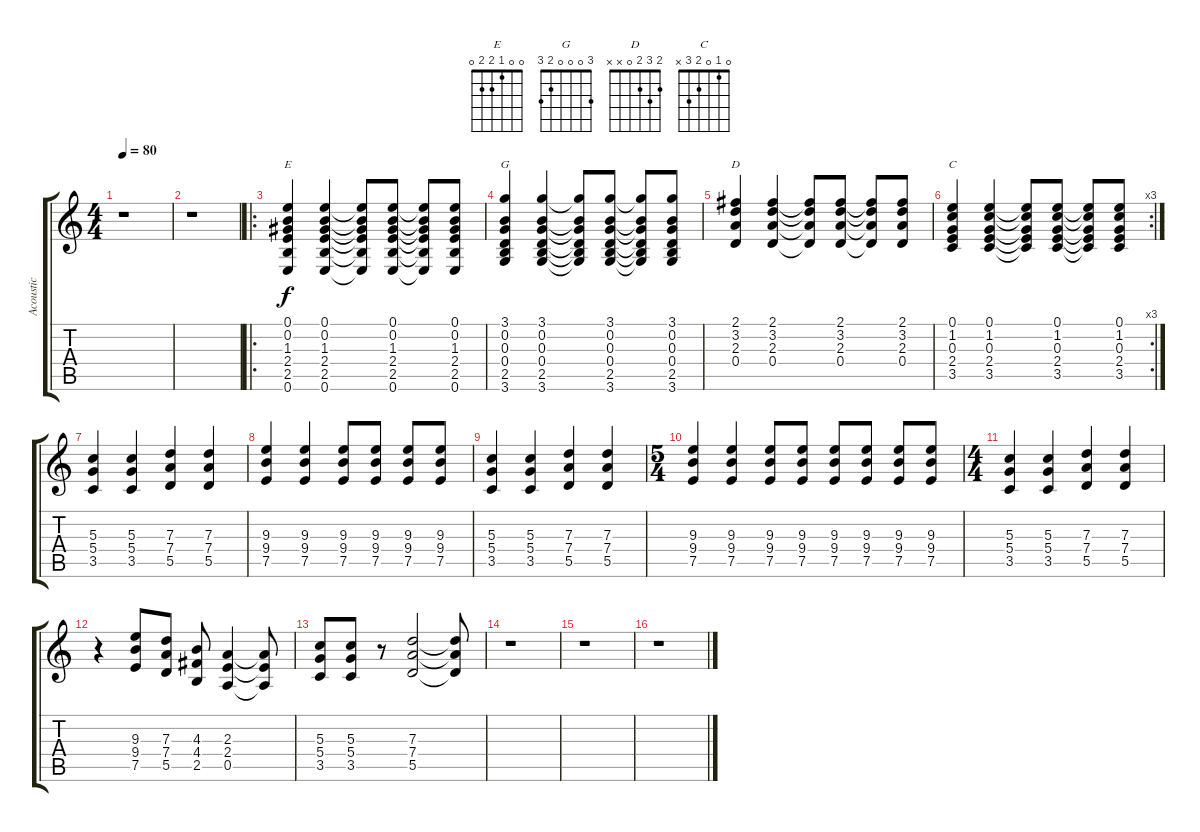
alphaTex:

\track ("Acoustic" "Acoustic") {instrument acousticguitarnylon}
\staff {score tabs}
\tuning (E4 B3 G3 D3 A2 E2) {hide}
\chord ("E" 0 0 1 2 2 0)
\chord ("G" 3 0 0 0 2 3)
\chord ("D" 2 3 2 0 x x)
\chord ("C" 0 1 0 2 3 x)
\ts (4 4)
\tempo 80
\clef g2
\ks c
r.1{dy f} |
r.1 |
\ro
(0.1 0.2 1.3 2.4 2.5 0.6).4{ch "E"} (0.1 0.2 1.3 2.4 2.5 0.6).4 (0.1{t} 0.2{t} 1.3{t} 2.4{t} 2.5{t} 0.6{t}).8 (0.1 0.2 1.3 2.4 2.5 0.6).8 (0.1{t} 0.2{t} 1.3{t} 2.4{t} 2.5{t} 0.6{t}).8 (0.1 0.2 1.3 2.4 2.5 0.6).8 |
(3.1 0.2 0.3 0.4 2.5 3.6).4{ch "G"} (3.1 0.2 0.3 0.4 2.5 3.6).4 (3.1{t} 0.2{t} 0.3{t} 0.4{t} 2.5{t} 3.6{t}).8 (3.1 0.2 0.3 0.4 2.5 3.6).8 (3.1{t} 0.2{t} 0.3{t} 0.4{t} 2.5{t} 3.6{t}).8 (3.1 0.2 0.3 0.4 2.5 3.6).8 |
(2.1 3.2 2.3 0.4).4{ch "D"} (2.1 3.2 2.3 0.4).4 (2.1{t} 3.2{t} 2.3{t} 0.4{t}).8 (2.1 3.2 2.3 0.4).8 (2.1{t} 3.2{t} 2.3{t} 0.4{t}).8 (2.1 3.2 2.3 0.4).8 |
\rc 3
(0.1 1.2 0.3 2.4 3.5).4{ch "C"} (0.1 1.2 0.3 2.4 3.5).4 (0.1{t} 1.2{t} 0.3{t} 2.4{t} 3.5{t}).8 (0.1 1.2 0.3 2.4 3.5).8 (0.1{t} 1.2{t} 0.3{t} 2.4{t} 3.5{t}).8 (0.1 1.2 0.3 2.4 3.5).8 |
(5.3 5.4 3.5).4 (5.3 5.4 3.5).4 (7.3 7.4 5.5).4 (7.3 7.4 5.5).4 |
(9.3 9.4 7.5).4 (9.3 9.4 7.5).4 (9.3 9.4 7.5).8 (9.3 9.4 7.5).8 (9.3 9.4 7.5).8 (9.3 9.4 7.5).8 |
(5.3 5.4 3.5).4 (5.3 5.4 3.5).4 (7.3 7.4 5.5).4 (7.3 7.4 5.5).4 |
\ts (5 4)
(9.3 9.4 7.5).4 (9.3 9.4 7.5).4 (9.3 9.4 7.5).8 (9.3 9.4 7.5).8 (9.3 9.4 7.5).8 (9.3 9.4 7.5).8 (9.3 9.4 7.5).8 (9.3 9.4 7.5).8 |
\ts (4 4)
(5.3 5.4 3.5).4 (5.3 5.4 3.5).4 (7.3 7.4 5.5).4 (7.3 7.4 5.5).4 |
r.4 (9.3 9.4 7.5).8 (7.3 7.4 5.5).8 (4.3 4.4 2.5).8 (2.3 2.4 0.5).4 (2.3{t} 2.4{t} 0.5{t}).8 |
(5.3 5.4 3.5).8 (5.3 5.4 3.5).8 r.8 (7.3 7.4 5.5).2 (7.3{t} 7.4{t} 5.5{t}).8 |
r.1 |
r.1 |
r.1
